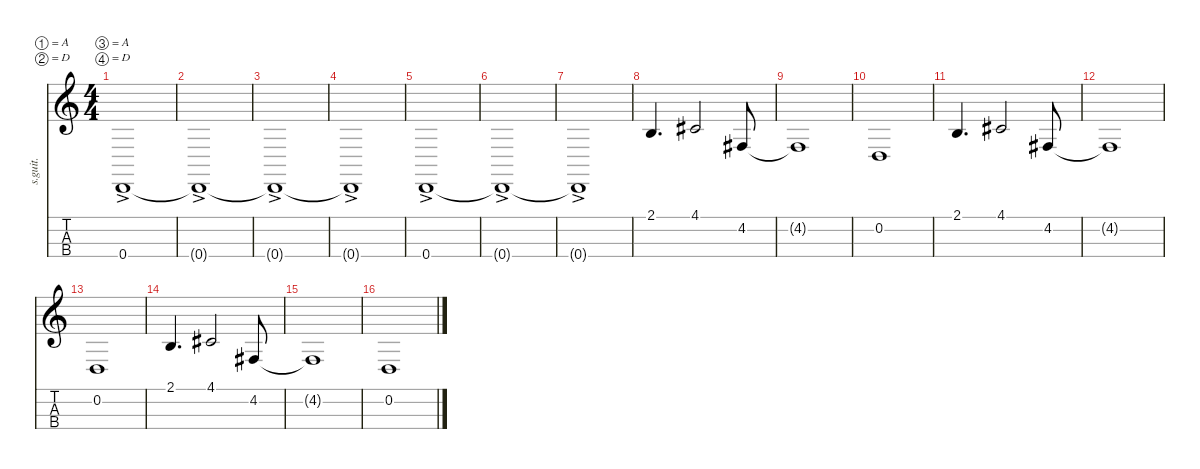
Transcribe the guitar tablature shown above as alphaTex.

\defaultSystemsLayout 4
\hideDynamics
\bracketExtendMode nobrackets
\track ("Electric Bass" "s.guit.") {instrument electricbassfinger}
\staff {score tabs}
\tuning (A2 D2 A1 D1)
\ts (4 4)
\tempo (129 hide)
\clef g2
\ks c
0.4{ac}.1{dy mf} |
0.4{ac t}.1 |
0.4{ac t}.1 |
0.4{ac t}.1 |
0.4{ac}.1 |
0.4{ac t}.1 |
0.4{ac t}.1 |
2.1.4{d} 4.1{acc #}.2 4.2{acc #}.8 |
4.2{t acc #}.1 |
0.2.1 |
2.1.4{d} 4.1{acc #}.2 4.2{acc #}.8 |
4.2{t acc #}.1 |
0.2.1 |
2.1.4{d} 4.1{acc #}.2 4.2{acc #}.8 |
4.2{t acc #}.1 |
0.2.1
